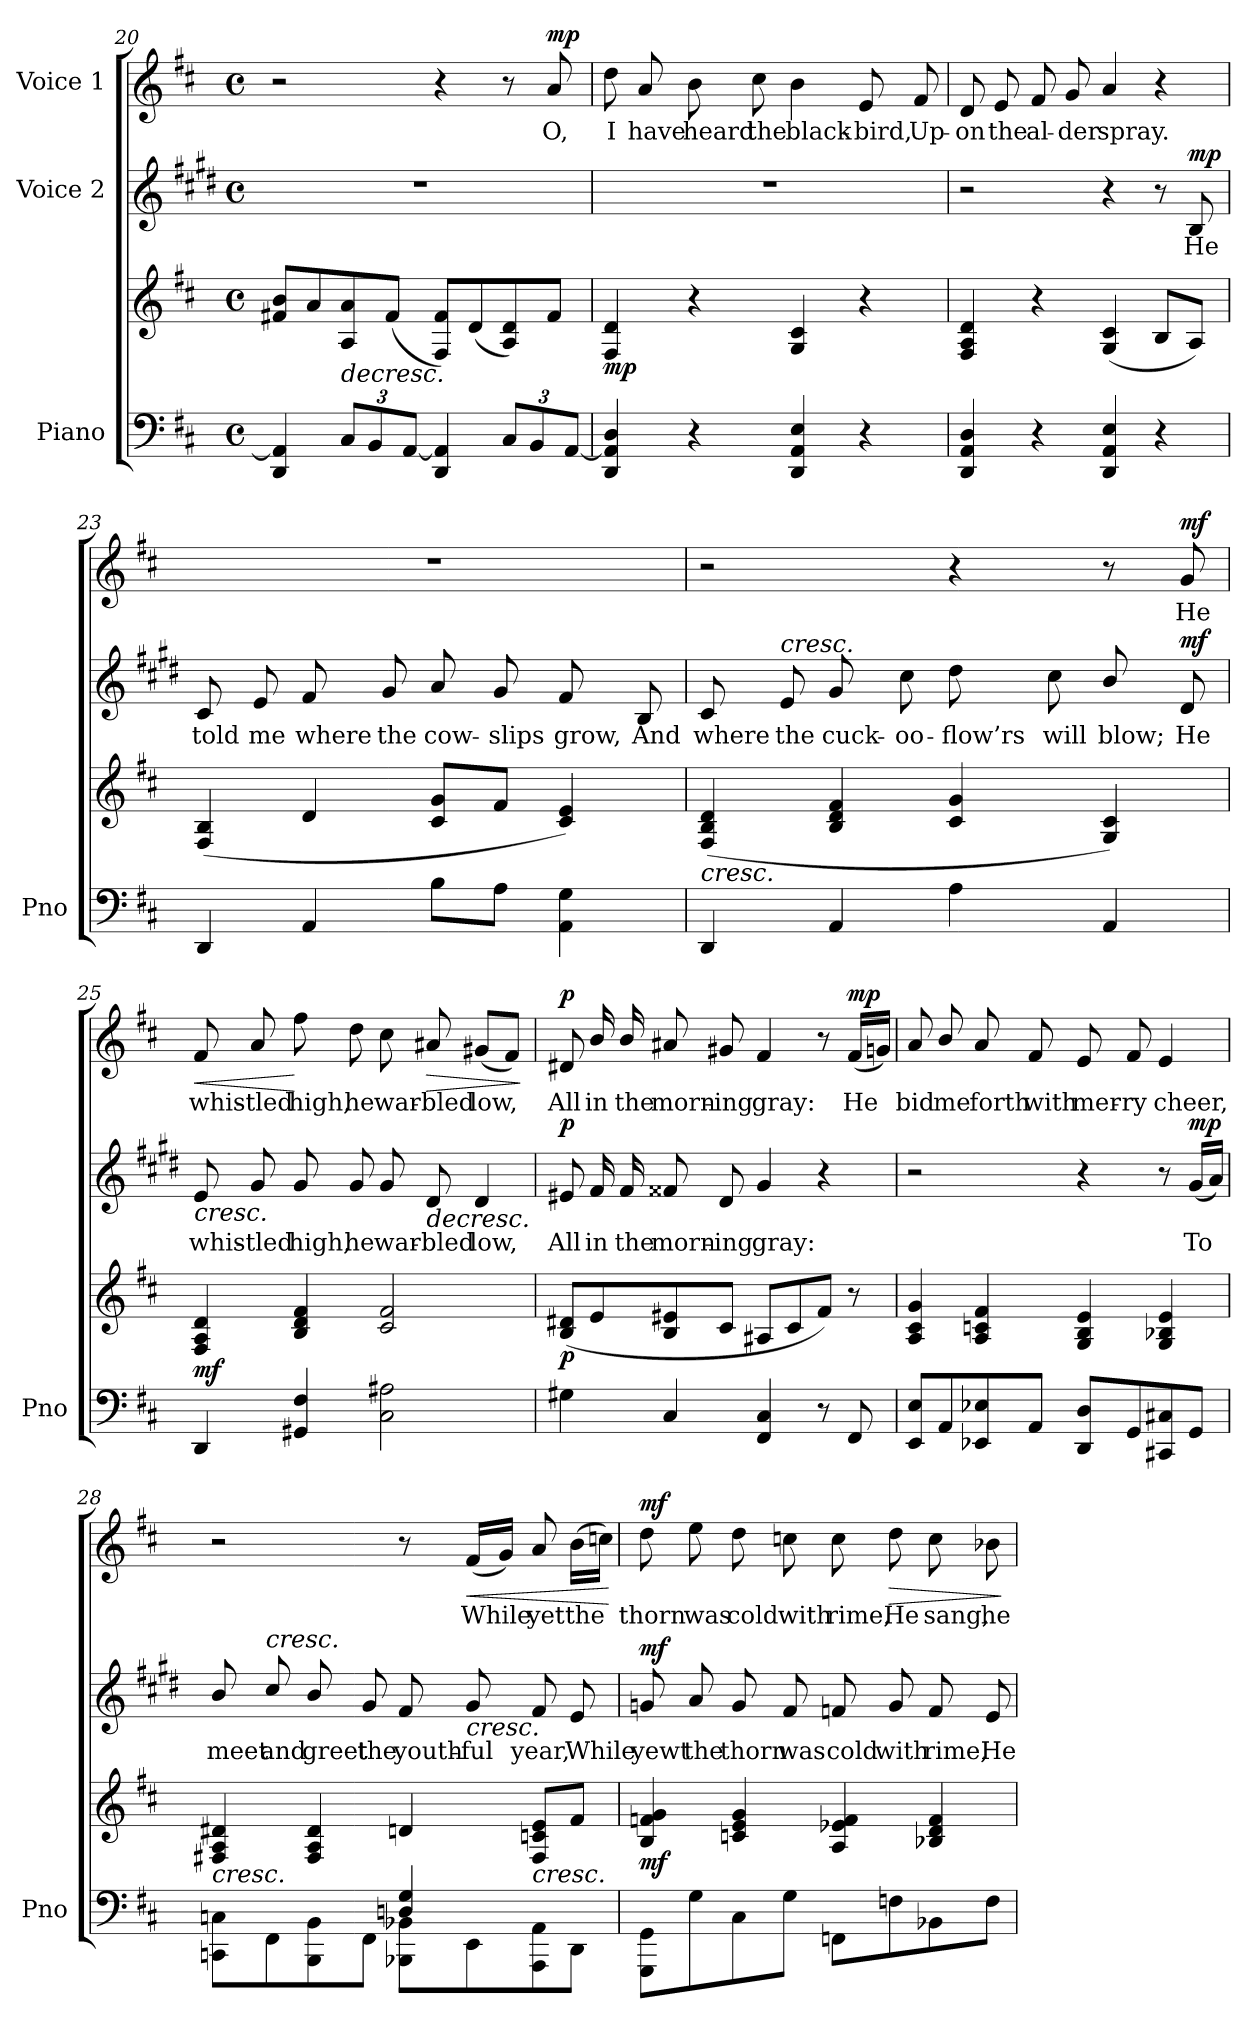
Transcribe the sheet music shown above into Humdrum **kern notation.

**kern	**kern	**dynam	**kern	**text	**dynam	**kern	**text	**dynam
*part3	*part3	*part3	*part2	*part2	*part2	*part1	*part1	*part1
*staff4	*staff3	*staff3/4	*staff2	*staff2	*staff2	*staff1	*staff1	*staff1
*I"Piano	*	*	*I"Voice 2	*	*	*I"Voice 1	*	*
*I'Pno	*	*	*	*	*	*	*	*
!!LO:PB:g=z
*clefF4	*clefG2	*	*clefG2	*	*	*clefG2	*	*
*	*	*	*ITrd1c2	*	*	*	*	*
*k[f#c#]	*k[f#c#]	*	*k[f#c#]	*	*	*k[f#c#]	*	*
*M4/4	*M4/4	*	*M4/4	*	*	*M4/4	*	*
*met(c)	*met(c)	*	*met(c)	*	*	*met(c)	*	*
=20	=20	=20	=20	=20	=20	=20	=20	=20
4DD/ 4AA/]	8f#X/ 8b/L	.	1r	.	.	2r	.	.
.	8a/	.	.	.	.	.	.	.
*Xbrackettup	*	*	*	*	*	*	*	*
!	!	!LO:HP:b	!	!	!	!	!	!
12C#/L	8A/ 8a/	>	.	.	.	.	.	.
12BB/	.	.	.	.	.	.	.	.
.	(>8f#/J	.	.	.	.	.	.	.
[12AA/J	.	.	.	.	.	.	.	.
4DD/ 4AA/]	8F#/ 8f#/L)	.	.	.	.	4r	.	.
.	(>8d/	.	.	.	.	.	.	.
12C#/L	8A/ 8d/)	.	.	.	.	8r	.	.
12BB/	.	.	.	.	.	.	.	.
!	!	!	!	!	!	!	!LO:LY:b	!LO:DY:a
.	8f#/J	.	.	.	.	8a/	O,	mp
[12AA/J	.	.	.	.	.	.	.	.
=21	=21	=21	=21	=21	=21	=21	=21	=21
!	!	!LO:DY:b	!	!	!	!	!LO:LY:b	!
4DD/ 4AA/] 4D/	4F#/ 4d/	mp	1r	.	.	8dd\	I	.
!	!	!	!	!	!	!	!LO:LY:b	!
.	.	.	.	.	.	8a/	have	.
!	!	!	!	!	!	!	!LO:LY:b	!
4r	4r	.	.	.	.	8b\	heard	.
!	!	!	!	!	!	!	!LO:LY:b	!
.	.	.	.	.	.	8cc#\	the	.
!	!	!	!	!	!	!	!LO:LY:b	!
4DD/ 4AA/ 4E/	4G/ 4c#/	.	.	.	.	4b\	black-	.
!	!	!	!	!	!	!	!LO:LY:b	!
4r	4r	.	.	.	.	8e/	-bird,	.
!	!	!	!	!	!	!	!LO:LY:b	!
.	.	.	.	.	.	8f#/	Up-	.
=22	=22	=22	=22	=22	=22	=22	=22	=22
!	!	!	!	!	!	!	!LO:LY:b	!
4DD/ 4AA/ 4D/	4F#/ 4A/ 4d/	.	2r	.	.	8d/	-on	.
!	!	!	!	!	!	!	!LO:LY:b	!
.	.	.	.	.	.	8e/	the	.
!	!	!	!	!	!	!	!LO:LY:b	!
4r	4r	.	.	.	.	8f#/	al-	.
!	!	!	!	!	!	!	!LO:LY:b	!
.	.	.	.	.	.	8g/	-der	.
!	!	!	!	!	!	!	!LO:LY:b	!
4DD/ 4AA/ 4E/	(<4G/ 4c#/	.	4r	.	.	4a/	spray.	.
4r	8B/L	.	8r	.	.	4r	.	.
!	!	!	!	!LO:LY:b	!LO:DY:a	!	!	!
.	8A/J)	.	8A/	He	mp	.	.	.
!!LO:LB:g=z
=23	=23	=23	=23	=23	=23	=23	=23	=23
!	!	!	!	!LO:LY:b	!	!	!	!
4DD/	(<4F#/ 4B/	.	8B/	told	.	1r	.	.
!	!	!	!	!LO:LY:b	!	!	!	!
.	.	.	8d/	me	.	.	.	.
!	!	!	!	!LO:LY:b	!	!	!	!
4AA/	4d/	.	8e/	where	.	.	.	.
!	!	!	!	!LO:LY:b	!	!	!	!
.	.	.	8f#/	the	.	.	.	.
!	!	!	!	!LO:LY:b	!	!	!	!
8B\L	8c#/ 8g/L	.	8g/	cow-	.	.	.	.
!	!	!	!	!LO:LY:b	!	!	!	!
8A\J	8f#/J	.	8f#/	-slips	.	.	.	.
!	!	!	!	!LO:LY:b	!	!	!	!
4AA\ 4G\	4c#/ 4e/)	.	8e/	grow,	.	.	.	.
!	!	!	!	!LO:LY:b	!	!	!	!
.	.	.	8A/	And	.	.	.	.
=24	=24	=24	=24	=24	=24	=24	=24	=24
!	!LO:TX:b:i:t=cresc.	!	!	!	!	!	!	!
!	!	!	!	!LO:LY:b	!	!	!	!
4DD/	(<4F#/ 4B/ 4d/	.	8B/	where	.	2r	.	.
!	!	!	!LO:TX:a:i:t=cresc.	!	!	!	!	!
!	!	!	!	!LO:LY:b	!	!	!	!
.	.	.	8d/	the	.	.	.	.
!	!	!	!	!LO:LY:b	!	!	!	!
4AA/	4B/ 4d/ 4f#/	.	8f#/	cuck-	.	.	.	.
!	!	!	!	!LO:LY:b	!	!	!	!
.	.	.	8b\	oo-	.	.	.	.
!	!	!	!	!LO:LY:b	!	!	!	!
4A\	4c#/ 4g/	.	8cc#\	-flow’rs	.	4r	.	.
!	!	!	!	!LO:LY:b	!	!	!	!
.	.	.	8b\	will	.	.	.	.
!	!	!	!	!LO:LY:b	!	!	!	!
4AA/	4G/ 4c#/)	.	8a/	blow;	.	8r	.	.
!	!	!	!	!LO:LY:b	!LO:DY:a	!	!LO:LY:b	!LO:DY:a
.	.	.	8c#/	He	mf	8g/	He	mf
!!LO:LB:g=z
=25	=25	=25	=25	=25	=25	=25	=25	=25
!	!	!LO:DY:b	!	!LO:LY:b	!LO:HP:b	!	!LO:LY:b	!LO:HP:b
4DD/	4F#/ 4A/ 4d/	mf	8d/	whis-	<	8f#/	whis-	<
!	!	!	!	!LO:LY:b	!	!	!LO:LY:b	!
.	.	.	8f#/	-tled	.	8a/	-tled	.
!	!	!	!	!LO:LY:b	!	!	!LO:LY:b	!
4GG#X/ 4F#/	4B/ 4d/ 4f#/	.	8f#/	high,	.	8ff#\	high,	[
!	!	!	!	!LO:LY:b	!	!	!LO:LY:b	!
.	.	.	8f#/	he	.	8dd\	he	.
!	!	!	!	!LO:LY:b	!	!	!LO:LY:b	!
2C#\ 2A#X\	2c#/ 2f#/	.	8f#/	war-	.	8cc#\	war-	.
!	!	!	!	!LO:LY:b	!LO:HP:b	!	!LO:LY:b	!LO:HP:b
.	.	.	8c#/	-bled	>	8a#X/	-bled	>
!	!	!	!	!LO:LY:b	!	!	!LO:LY:b	!
.	.	.	4c#/	low,	.	(<8g#X/L	low,	.
.	.	.	.	.	.	8f#/J)	.	.
.	.	.	.	.	[	.	.	]
=26	=26	=26	=26	=26	=26	=26	=26	=26
!	!	!LO:DY:b	!	!LO:LY:b	!LO:DY:a	!	!LO:LY:b	!LO:DY:a
4G#X\	(<8B/ 8d#X/L	p	8d#X/	All	p	8d#X/	All	p
!	!	!	!	!LO:LY:b	!	!	!LO:LY:b	!
.	8e/	.	16e/	in	.	16b/	in	.
!	!	!	!	!LO:LY:b	!	!	!LO:LY:b	!
.	.	.	16e/	the	.	16b/	the	.
!	!	!	!	!LO:LY:b	!	!	!LO:LY:b	!
4C#/	8B/ 8e#X/	.	8e#X/	morn-	.	8a#X/	morn-	.
!	!	!	!	!LO:LY:b	!	!	!LO:LY:b	!
.	8c#/J	.	8c#/	-ing	.	8g#X/	-ing	.
!	!	!	!	!LO:LY:b	!	!	!LO:LY:b	!
4FF#/ 4C#/	8A#X/L	.	4f#/	gray:	.	4f#/	gray:	.
.	8c#/	.	.	.	.	.	.	.
8r	8f#/J)	.	4r	.	.	8r	.	.
!	!	!	!	!	!	!	!LO:LY:b	!LO:DY:a
8FF#/	8r	.	.	.	.	(<16f#/LL	He	mp
.	.	.	.	.	.	16gn/JJ)	.	.
!!LO:PB:g=z
=27	=27	=27	=27	=27	=27	=27	=27	=27
!	!	!LO:DY:b	!	!	!	!	!LO:LY:b	!
!	!	!LO:DY:n=1:b	!	!	!	!	!	!
8EE/ 8E/L	4A/ 4c#/ 4g/	p other-dynamics	2r	.	.	8a/	bid	.
!	!	!	!	!	!	!	!LO:LY:b	!
8AA/	.	.	.	.	.	8b/	me	.
!	!	!	!	!	!	!	!LO:LY:b	!
8EE-X/ 8E-X/	4A/ 4cn/ 4f#/	.	.	.	.	8a/	forth	.
!	!	!	!	!	!	!	!LO:LY:b	!
8AA/J	.	.	.	.	.	8f#/	with	.
!	!	!	!	!	!	!	!LO:LY:b	!
8DD/ 8D/L	4G/ 4B/ 4e/	.	4r	.	.	8e/	mer-	.
!	!	!	!	!	!	!	!LO:LY:b	!
8GG/	.	.	.	.	.	8f#/	-ry	.
!	!	!	!	!	!	!	!LO:LY:b	!
8CC#X/ 8C#X/	4G/ 4B-X/ 4e/	.	8r	.	.	4e/	cheer,	.
!	!	!	!	!LO:LY:b	!LO:DY:a	!	!	!
8GG/J	.	.	(<16f#/LL	To	mp	.	.	.
.	.	.	16g/JJ)	.	.	.	.	.
=28	=28	=28	=28	=28	=28	=28	=28	=28
*^	*	*	*	*	*	*	*	*
!	!	!LO:TX:b:i:t=cresc.	!	!	!	!	!	!	!
!	!	!	!	!	!LO:LY:b	!	!	!	!
2ryy	8CCn\ 8Cn\L	4F#X/ 4A/ 4d#X/	.	8a/	meet	.	2r	.	.
!	!	!	!	!LO:TX:a:i:t=cresc.	!	!	!	!	!
!	!	!	!	!	!LO:LY:b	!	!	!	!
.	8FF#\	.	.	8b/	and	.	.	.	.
!	!	!	!	!	!LO:LY:b	!	!	!	!
.	8BBB\ 8BB\	4F#/ 4A/ 4d#/	.	8a/	greet	.	.	.	.
!	!	!	!	!	!LO:LY:b	!	!	!	!
.	8FF#\J	.	.	8f#/	the	.	.	.	.
!	!	!	!	!	!LO:LY:b	!	!	!	!
4Dn/ 4G/	8BBB-X\ 8BB-X\L	4dn/	.	8e/	youth-	.	8r	.	.
!	!	!	!	!	!LO:LY:b	!LO:HP:b	!	!LO:LY:b	!LO:HP:b
.	8EE\	.	.	8f#/	-ful	<	(<16f#/LL	While	<
.	.	.	.	.	.	.	16g/JJ)	.	.
!	!	!	!LO:HP:b	!	!LO:LY:b	!	!	!LO:LY:b	!
4ryy	8AAA\ 8AA\	8F#/ 8cn/ 8e/L	<	8e/	year,	.	8a/	yet	.
!	!	!	!	!	!LO:LY:b	!	!	!LO:LY:b	!
.	8DD\J	8f#/J	.	8d/	While	.	(>16b\LL	the	.
.	.	.	.	.	.	.	16ccn\JJ)	.	.
*v	*v	*	*	*	*	*	*	*	*
.	.	]	.	.	]	.	.	[
!!LO:LB:g=z
=29	=29	=29	=29	=29	=29	=29	=29	=29
!	!	!LO:DY:b	!	!LO:LY:b	!LO:DY:a	!	!LO:LY:b	!LO:DY:a
8GGG\ 8GG\L	4B/ 4fn/ 4g/	mf	8fn/	yewt	mf	8dd\	thorn	mf
!	!	!	!	!LO:LY:b	!	!	!LO:LY:b	!
8G\	.	.	8g/	the	.	8ee\	was	.
!	!	!	!	!LO:LY:b	!	!	!LO:LY:b	!
8C#\	4cn/ 4e/ 4g/	.	8f/	thorn	.	8dd\	cold	.
!	!	!	!	!LO:LY:b	!	!	!LO:LY:b	!
8G\J	.	.	8e/	was	.	8ccn\	with	.
!	!	!	!	!LO:LY:b	!	!	!LO:LY:b	!
8FFn\L	4A/ 4e-X/ 4f/	.	8e-X/	cold	.	8cc\	rime,	.
!	!	!	!	!LO:LY:b	!	!	!LO:LY:b	!LO:HP:b
8Fn\	.	.	8f/	with	.	8dd\	He	>
!	!	!	!	!LO:LY:b	!	!	!LO:LY:b	!
8BB-X\	4B-X/ 4d/ 4f/	.	8e-/	rime,	.	8cc\	sang,	.
!	!	!	!	!LO:LY:b	!	!	!LO:LY:b	!
8F\J	.	.	8d/	He	.	8b-X\	he	.
.	.	[	.	.	[	.	.	]
=	=	=	=	=	=	=	=	=
*-	*-	*-	*-	*-	*-	*-	*-	*-
